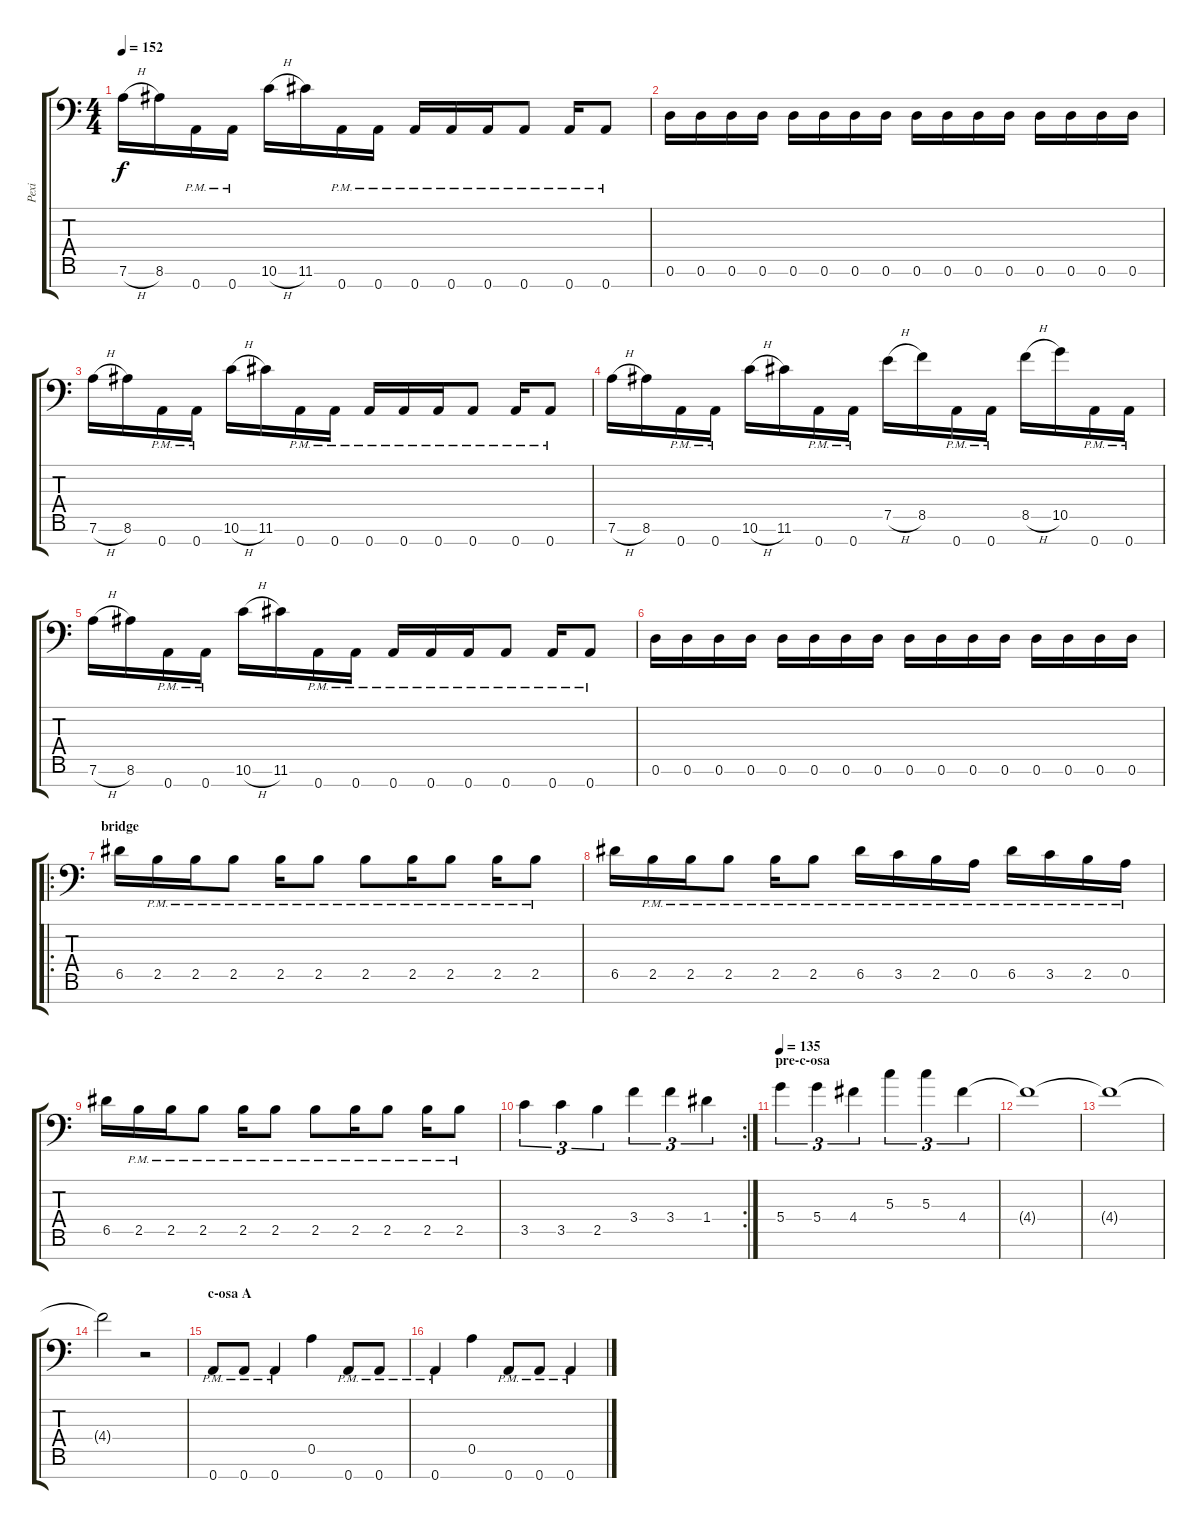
\track ("Pexi" "Pexi") {instrument distortionguitar}
\staff {score tabs}
\tuning (E4 B3 G3 D3 A2 D2 A1) {hide}
\ts (4 4)
\tempo 152
\clef f4
\ks c
7.6{h}.16{dy f} 8.6.16 0.7{pm}.16 0.7{pm}.16 10.6{h}.16 11.6.16 0.7{pm}.16 0.7{pm}.16 0.7{pm}.16 0.7{pm}.16 0.7{pm}.16 0.7{pm}.8 0.7{pm}.16 0.7{pm}.8 |
0.6.16 0.6.16 0.6.16 0.6.16 0.6.16 0.6.16 0.6.16 0.6.16 0.6.16 0.6.16 0.6.16 0.6.16 0.6.16 0.6.16 0.6.16 0.6.16 |
7.6{h}.16 8.6.16 0.7{pm}.16 0.7{pm}.16 10.6{h}.16 11.6.16 0.7{pm}.16 0.7{pm}.16 0.7{pm}.16 0.7{pm}.16 0.7{pm}.16 0.7{pm}.8 0.7{pm}.16 0.7{pm}.8 |
7.6{h}.16 8.6.16 0.7{pm}.16 0.7{pm}.16 10.6{h}.16 11.6.16 0.7{pm}.16 0.7{pm}.16 7.5{h}.16 8.5.16 0.7{pm}.16 0.7{pm}.16 8.5{h}.16 10.5.16 0.7{pm}.16 0.7{pm}.16 |
7.6{h}.16 8.6.16 0.7{pm}.16 0.7{pm}.16 10.6{h}.16 11.6.16 0.7{pm}.16 0.7{pm}.16 0.7{pm}.16 0.7{pm}.16 0.7{pm}.16 0.7{pm}.8 0.7{pm}.16 0.7{pm}.8 |
0.6.16 0.6.16 0.6.16 0.6.16 0.6.16 0.6.16 0.6.16 0.6.16 0.6.16 0.6.16 0.6.16 0.6.16 0.6.16 0.6.16 0.6.16 0.6.16 |
\ro
\section ("" "bridge")
6.5.16 2.5{pm}.16 2.5{pm}.16 2.5{pm}.8 2.5{pm}.16 2.5{pm}.8 2.5{pm}.8 2.5{pm}.16 2.5{pm}.8 2.5{pm}.16 2.5{pm}.8 |
6.5.16 2.5{pm}.16 2.5{pm}.16 2.5{pm}.8 2.5{pm}.16 2.5{pm}.8 6.5{pm}.16 3.5{pm}.16 2.5{pm}.16 0.5{pm}.16 6.5{pm}.16 3.5{pm}.16 2.5{pm}.16 0.5{pm}.16 |
6.5.16 2.5{pm}.16 2.5{pm}.16 2.5{pm}.8 2.5{pm}.16 2.5{pm}.8 2.5{pm}.8 2.5{pm}.16 2.5{pm}.8 2.5{pm}.16 2.5{pm}.8 |
\rc 2
3.5.4{tu (3 2)} 3.5.4{tu (3 2)} 2.5.4{tu (3 2)} 3.4.4{tu (3 2)} 3.4.4{tu (3 2)} 1.4.4{tu (3 2)} |
\section ("" "pre-c-osa")
\tempo 135
5.4.4{tu (3 2)} 5.4.4{tu (3 2)} 4.4.4{tu (3 2)} 5.3.4{tu (3 2)} 5.3.4{tu (3 2)} 4.4.4{tu (3 2)} |
4.4{t}.1 |
4.4{t}.1 |
4.4{t}.2 r.2 |
\section ("" "c-osa A")
0.7{pm}.8 0.7{pm}.8 0.7{pm}.4 0.5.4 0.7{pm}.8 0.7{pm}.8 |
0.7{pm}.4 0.5.4 0.7{pm}.8 0.7{pm}.8 0.7{pm}.4
